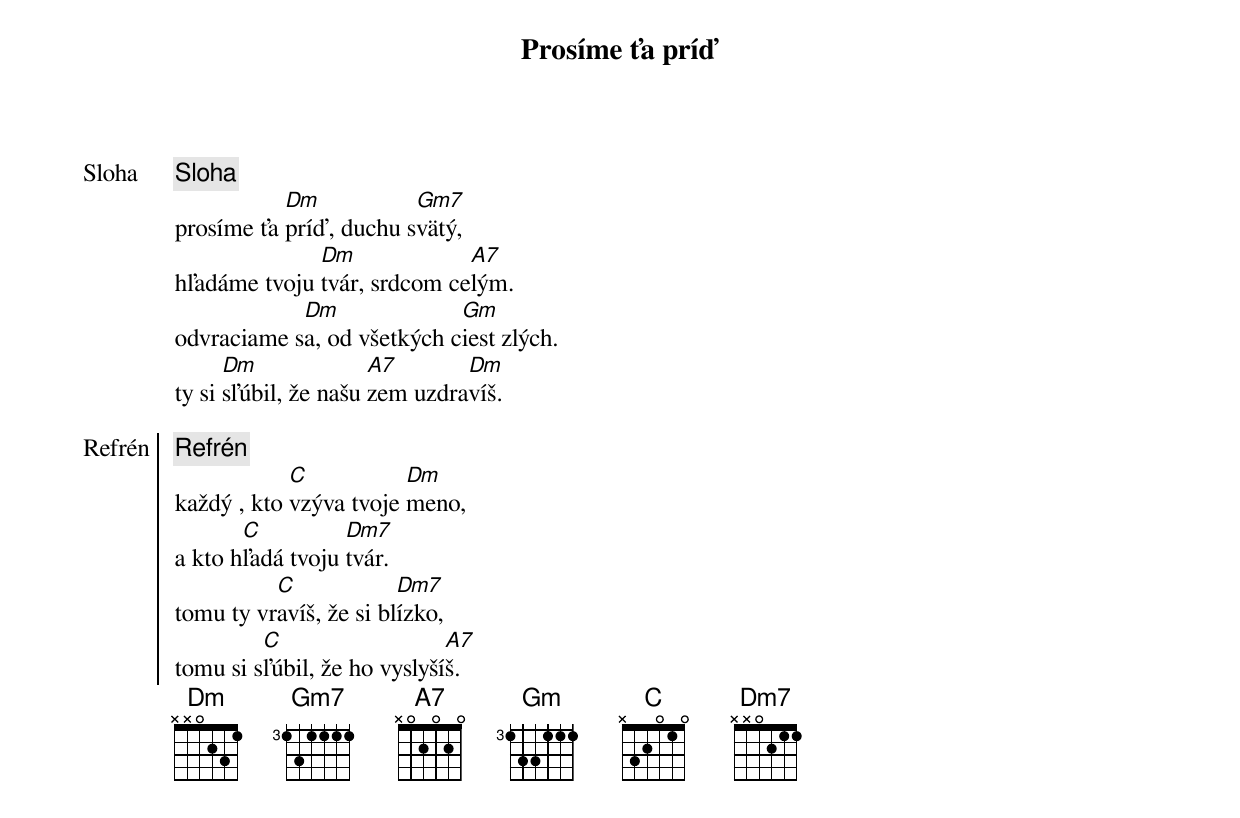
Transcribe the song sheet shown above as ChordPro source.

{title: Prosíme ťa príď}

{start_of_verse: Sloha}
{comment: Sloha}
prosíme ťa [Dm]príď, duchu s[Gm7]vätý,
hľadáme tvoju [Dm]tvár, srdcom ce[A7]lým.
odvraciame s[Dm]a, od všetkých c[Gm]iest zlých.
ty si [Dm]sľúbil, že našu [A7]zem uzdra[Dm]víš.
{end_of_verse}

{start_of_chorus: Refrén}
{comment: Refrén}
každý , kto [C]vzýva tvoje [Dm]meno,
a kto h[C]ľadá tvoju [Dm7]tvár.
tomu ty vr[C]avíš, že si bl[Dm7]ízko,
tomu si s[C]ľúbil, že ho vyslyší[A7]š.
{end_of_chorus}
